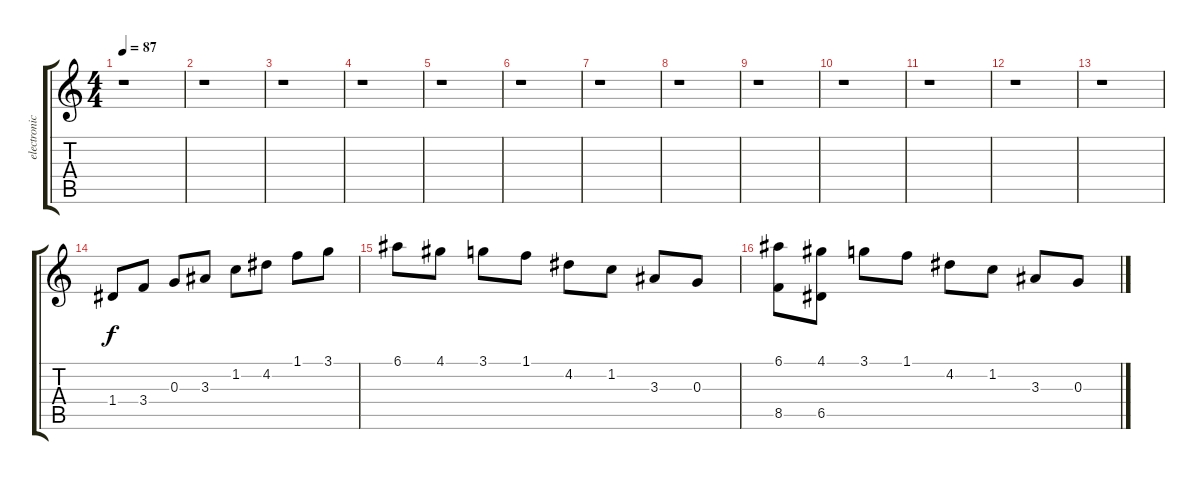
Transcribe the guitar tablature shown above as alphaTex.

\track ("electronic" "electronic") {instrument guitarharmonics}
\staff {score tabs}
\tuning (E4 B3 G3 D3 A2 E2) {hide}
\ts (4 4)
\tempo 87
\clef g2
\ks c
r.1{dy f} |
r.1 |
r.1 |
r.1 |
r.1 |
r.1 |
r.1 |
r.1 |
r.1 |
r.1 |
r.1 |
r.1 |
r.1 |
1.4.8 3.4.8 0.3.8 3.3.8 1.2.8 4.2.8 1.1.8 3.1.8 |
6.1.8 4.1.8 3.1.8 1.1.8 4.2.8 1.2.8 3.3.8 0.3.8 |
(6.1 8.5).8 (4.1 6.5).8 3.1.8 1.1.8 4.2.8 1.2.8 3.3.8 0.3.8
